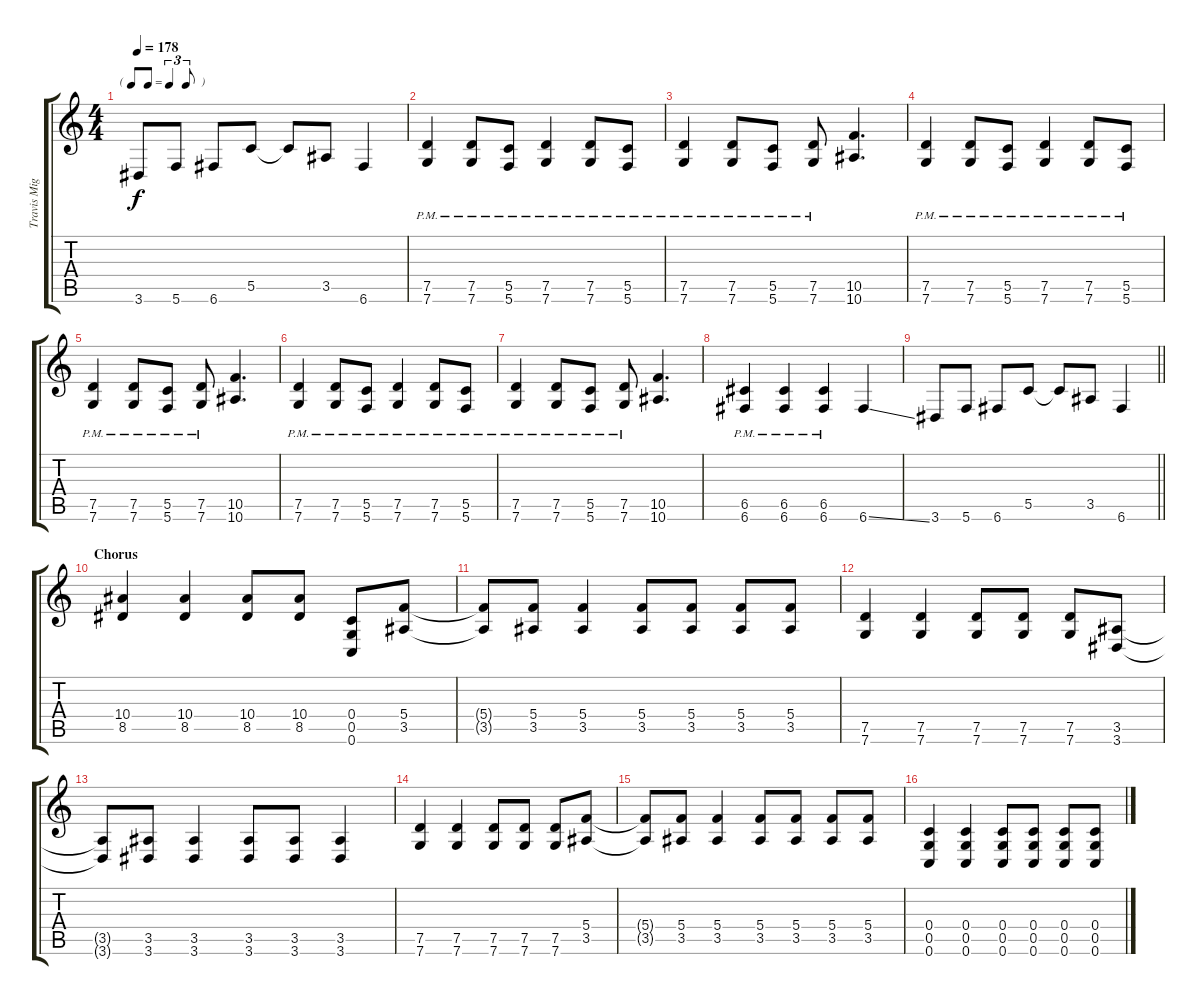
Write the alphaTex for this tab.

\track ("Travis Miguel" "Travis Mig") {instrument distortionguitar}
\staff {score tabs}
\tuning (D4 A3 F3 C3 G2 C2) {hide}
\ts (4 4)
\tf triplet8th
\tempo 178
\clef g2
\ks c
3.6.8{dy f} 5.6.8 6.6.8 5.5.8 5.5{t}.8 3.5.8 6.6.4 |
(7.5{pm} 7.6{pm}).4 (7.5{pm} 7.6{pm}).8 (5.5{pm} 5.6{pm}).8 (7.5{pm} 7.6{pm}).4 (7.5{pm} 7.6{pm}).8 (5.5{pm} 5.6{pm}).8 |
(7.5{pm} 7.6{pm}).4 (7.5{pm} 7.6{pm}).8 (5.5{pm} 5.6{pm}).8 (7.5{pm} 7.6{pm}).8 (10.5 10.6).4{d} |
(7.5{pm} 7.6{pm}).4 (7.5{pm} 7.6{pm}).8 (5.5{pm} 5.6{pm}).8 (7.5{pm} 7.6{pm}).4 (7.5{pm} 7.6{pm}).8 (5.5{pm} 5.6{pm}).8 |
(7.5{pm} 7.6{pm}).4 (7.5{pm} 7.6{pm}).8 (5.5{pm} 5.6{pm}).8 (7.5{pm} 7.6{pm}).8 (10.5 10.6).4{d} |
(7.5{pm} 7.6{pm}).4 (7.5{pm} 7.6{pm}).8 (5.5{pm} 5.6{pm}).8 (7.5{pm} 7.6{pm}).4 (7.5{pm} 7.6{pm}).8 (5.5{pm} 5.6{pm}).8 |
(7.5{pm} 7.6{pm}).4 (7.5{pm} 7.6{pm}).8 (5.5{pm} 5.6{pm}).8 (7.5{pm} 7.6{pm}).8 (10.5 10.6).4{d} |
(6.5{pm} 6.6{pm}).4 (6.5{pm} 6.6{pm}).4 (6.5{pm} 6.6{pm}).4 6.6{ss}.4 |
\barLineRight lightlight
3.6.8 5.6.8 6.6.8 5.5.8 5.5{t}.8 3.5.8 6.6.4 |
\section ("" "Chorus")
(10.4 8.5).4 (10.4 8.5).4 (10.4 8.5).8 (10.4 8.5).8 (0.4 0.5 0.6).8 (5.4 3.5).8 |
(5.4{t} 3.5{t}).8 (5.4 3.5).8 (5.4 3.5).4 (5.4 3.5).8 (5.4 3.5).8 (5.4 3.5).8 (5.4 3.5).8 |
(7.5 7.6).4 (7.5 7.6).4 (7.5 7.6).8 (7.5 7.6).8 (7.5 7.6).8 (3.5 3.6).8 |
(3.5{t} 3.6{t}).8 (3.5 3.6).8 (3.5 3.6).4 (3.5 3.6).8 (3.5 3.6).8 (3.5 3.6).4 |
(7.5 7.6).4 (7.5 7.6).4 (7.5 7.6).8 (7.5 7.6).8 (7.5 7.6).8 (5.4 3.5).8 |
(5.4{t} 3.5{t}).8 (5.4 3.5).8 (5.4 3.5).4 (5.4 3.5).8 (5.4 3.5).8 (5.4 3.5).8 (5.4 3.5).8 |
(0.4 0.5 0.6).4 (0.4 0.5 0.6).4 (0.4 0.5 0.6).8 (0.4 0.5 0.6).8 (0.4 0.5 0.6).8 (0.4 0.5 0.6).8
